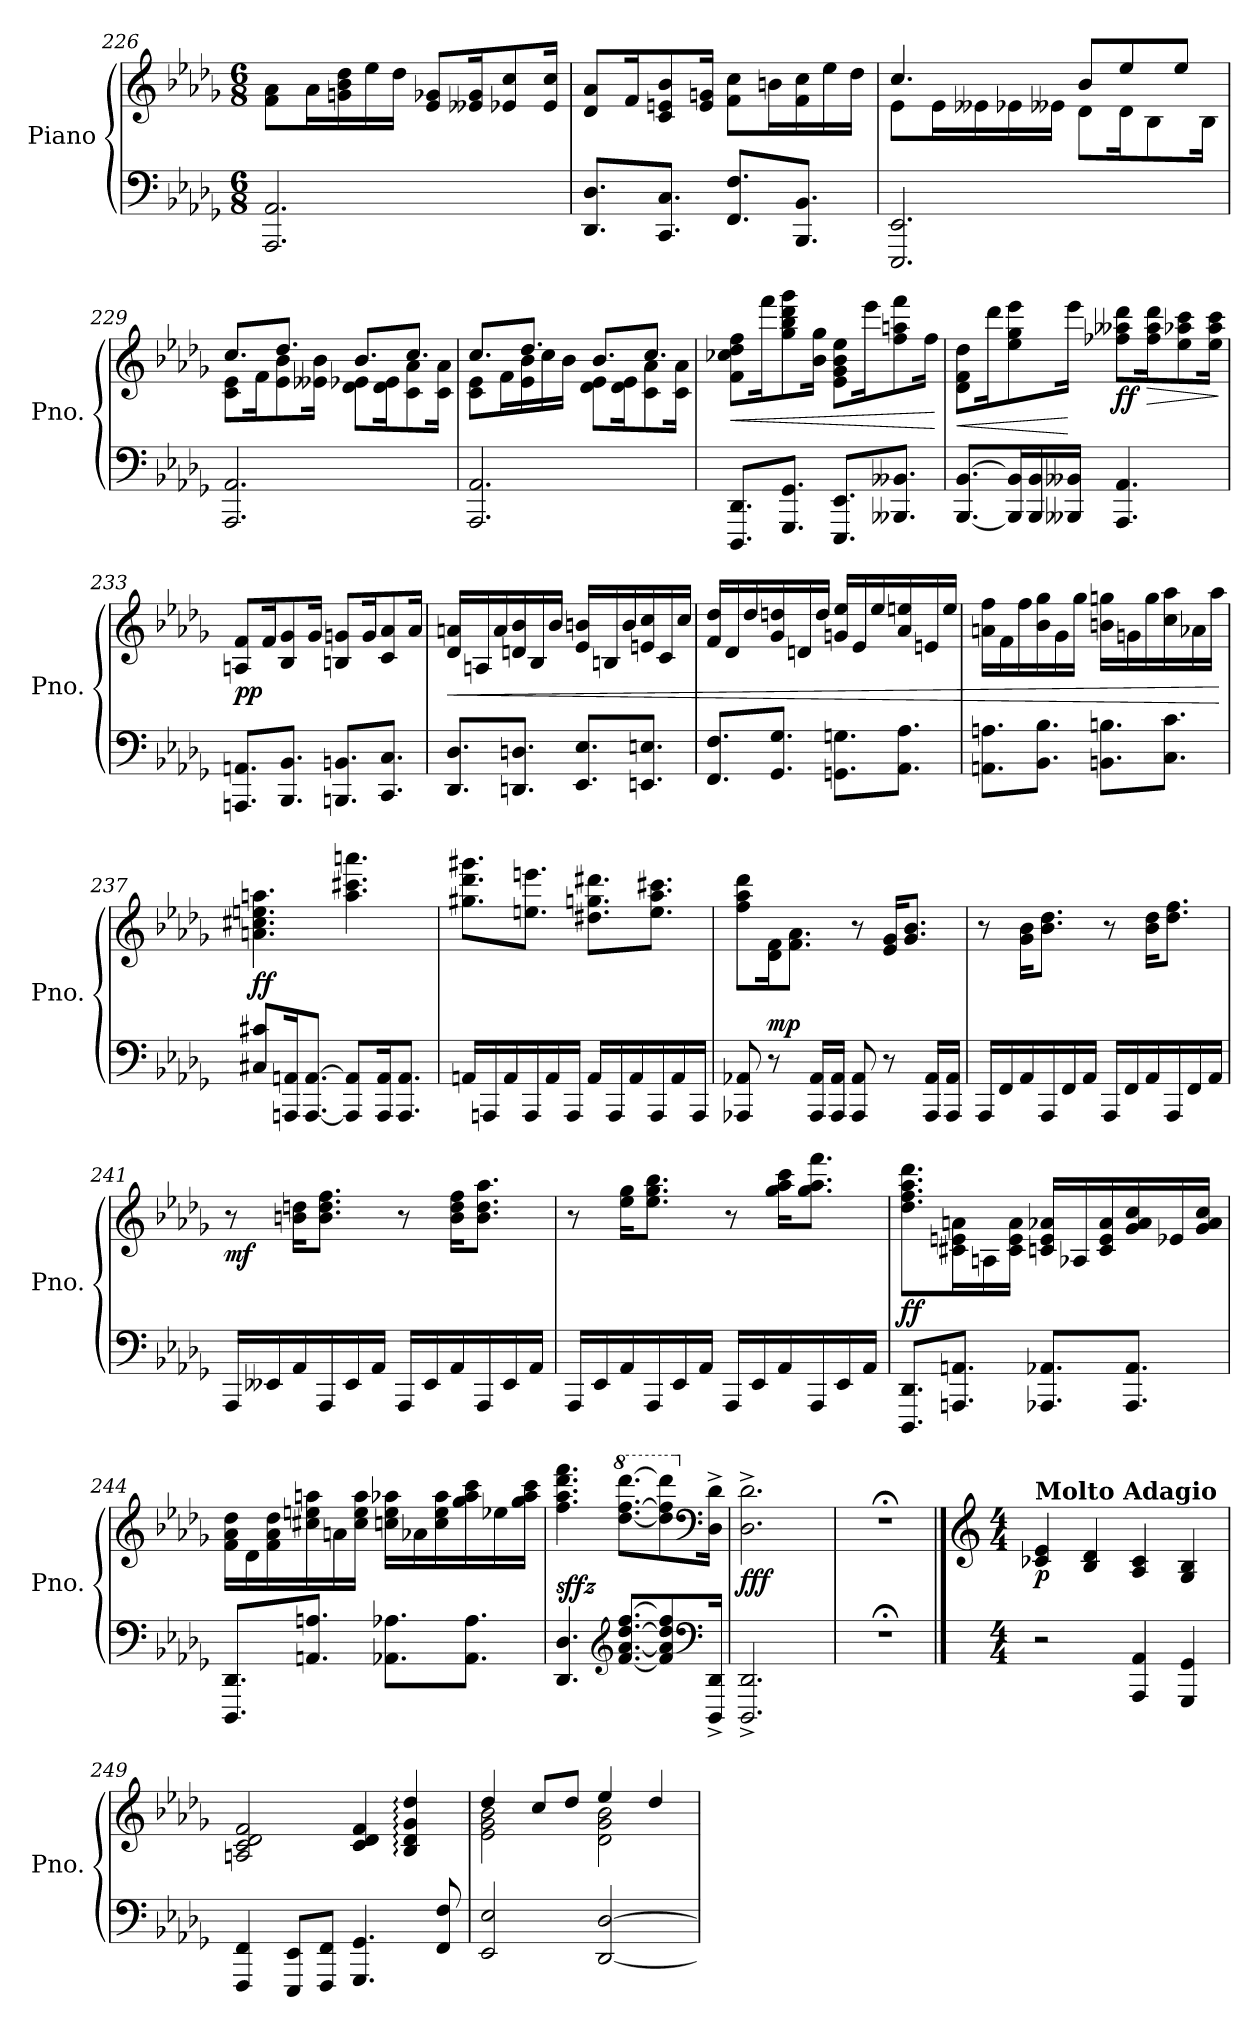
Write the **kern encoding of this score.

**kern	**kern	**dynam
*part1	*part1	*part1
*staff2	*staff1	*staff1/2
*I"Piano	*	*
*I'Pno.	*	*
!!LO:LB:g=z
*clefF4	*clefG2	*
*k[b-e-a-d-g-]	*k[b-e-a-d-g-]	*
*M6/8	*M6/8	*
=226	=226	=226
2.AAA-/ 2.AA-/	8f\ 8a-\L	.
.	16a-\L	.
.	16gn\ 16b-\ 16dd-\	.
.	16ee-\	.
.	16dd-\JJ	.
.	8e-/ 8g-X/L	.
.	16e--X/ 16g-/K	.
.	8e-X/ 8cc/	.
.	16e-/ 16cc/Jk	.
=227	=227	=227
8.DD-/ 8.D-/L	8d-/ 8a-/L	.
.	16f/K	.
8.CC/ 8.C/J	8c/ 8en/ 8b-/	.
.	16e/ 16gn/Jk	.
8.FF/ 8.F/L	8f\ 8cc\L	.
.	16bn\L	.
8.BBB-/ 8.BB-/J	16f\ 16cc\	.
.	16ee-\	.
.	16dd-\JJ	.
=228	=228	=228
*	*^	*
2.EEE-/ 2.EE-/	4.cc/	8e-\L	.
.	.	16e-\L	.
.	.	16e--X\	.
.	.	16e-X\	.
.	.	16e--X\JJ	.
.	8b-/L	8d-\L	.
.	8ee-/	16d-\K	.
.	.	8B-\	.
.	8ee-/J	.	.
.	.	16B-\Jk	.
!!LO:LB:g=z	!!
=229	=229	=229	=229
2.AAA-/ 2.AA-/	8.cc/L	8c\ 8e-\L	.
.	.	16f\K	.
.	8.dd-/J	8e-\ 8b-\	.
.	.	16e--X\ 16b-\Jk	.
.	8.b-/L	8d-\ 8e-X\L	.
.	.	16d-\ 16e-\K	.
.	8.cc/J	8c\ 8a-\	.
.	.	16c\ 16a-\Jk	.
=230	=230	=230	=230
2.AAA-/ 2.AA-/	8.cc/L	8c\ 8e-\L	.
.	.	16f\L	.
.	8.dd-/J	16e-\ 16b-\	.
.	.	16cc\	.
.	.	16b-\JJ	.
.	8.b-/L	8d-\ 8e-\L	.
.	.	16d-\ 16e-\K	.
.	8.cc/J	8c\ 8a-\	.
.	.	16c\ 16a-\Jk	.
=231	=231	=231	=231
!	!	!	!LO:HP:b
*	*v	*v	*
8.DDD-/ 8.DD-/L	8f\ 8cc-X\ 8dd-\ 8ff\L	<
.	16fff\K	.
8.GGG-/ 8.GG-/J	8gg-\ 8bb-\ 8ddd-\ 8ggg-\	.
.	16b-\ 16gg-\Jk	.
8.EEE-/ 8.EE-/L	8e-\ 8g-\ 8b-\ 8ee-\L	.
.	16eee-\K	.
8.BBB--X/ 8.BB--X/J	8ff\ 8aan\ 8fff\	.
.	16ff\Jk	.
.	.	[
!!LO:PB:g=z
=232	=232	=232
!	!	!LO:HP:b
[8.BBB-/ [8.BB-/L	8d-\ 8f\ 8dd-\L	<
.	16ddd-\K	.
16BBB-/] 16BB-/]L	8ee-\ 8gg-\ 8eee-\	.
16BBB-/ 16BB-/	.	.
16BBB--X/ 16BB--X/JJ	16eee-\Jk	[
!	!	!LO:DY:b
4.AAA-/ 4.AA-/	8ff-X\ 8aa--X\ 8ddd-\L	ff
!	!	!LO:HP:b
.	16ff-\ 16aa--\ 16ddd-\K	>
.	8ee-\ 8aa-X\ 8ccc\	.
.	16ee-\ 16aa-\ 16ccc\Jk	.
.	.	]
=233	=233	=233
!	!	!LO:DY:b
8.AAAn/ 8.AAn/L	8An/ 8f/L	pp
.	16f/K	.
8.BBB-/ 8.BB-/J	8B-/ 8g-/	.
.	16g-/Jk	.
8.BBBn/ 8.BBn/L	8Bn/ 8gn/L	.
.	16g/K	.
8.CC/ 8.C/J	8c/ 8a-/	.
.	16a-/Jk	.
=234	=234	=234
!	!	!LO:HP:b
8.DD-/ 8.D-/L	16d-/ 16an/LL	<
.	16An/	.
.	16a/	.
8.DDn/ 8.Dn/J	16dn/ 16b-/	.
.	16B-/	.
.	16b-/JJ	.
8.EE-/ 8.E-/L	16e-/ 16bn/LL	.
.	16Bn/	.
.	16b/	.
8.EEn/ 8.En/J	16en/ 16cc/	.
.	16c/	.
.	16cc/JJ	.
!!LO:LB:g=z
=235	=235	=235
8.FF/ 8.F/L	16f/ 16dd-/LL	.
.	16d-/	.
.	16dd-/	.
8.GG-/ 8.G-/J	16g-/ 16ddn/	.
.	16dn/	.
.	16dd/JJ	.
8.GGn\ 8.Gn\L	16gn/ 16ee-/LL	.
.	16e-/	.
.	16ee-/	.
8.AA-\ 8.A-\J	16a-/ 16een/	.
.	16en/	.
.	16ee/JJ	.
=236	=236	=236
8.AAn\ 8.An\L	16an\ 16ff\LL	.
.	16f\	.
.	16ff\	.
8.BB-\ 8.B-\J	16b-\ 16gg-\	.
.	16g-\	.
.	16gg-\JJ	.
8.BBn\ 8.Bn\L	16bn\ 16ggn\LL	.
.	16gn\	.
.	16gg\	.
8.C\ 8.c\J	16cc\ 16aa-\	.
.	16a-X\	.
.	16aa-\JJ	.
.	.	[
=237	=237	=237
!	!	!LO:DY:b
8C#X/ 8c#X/L	4.an\ 4.cc#X\ 4.een\ 4.aan\	ff
16AAAn/ 16AAn/K	.	.
[8.AAA/ [8.AA/J	.	.
8AAA/] 8AA/]L	4.aa\ 4.ccc#X\ 4.aaan\	.
16AAA/ 16AA/K	.	.
8.AAA/ 8.AA/J	.	.
!!LO:LB:g=z
=238	=238	=238
16AAn/LL	8.gg#X\ 8.ddd-\ 8.ggg#X\L	.
16AAAn/	.	.
16AA/	.	.
16AAA/	8.een\ 8.eeen\J	.
16AA/	.	.
16AAA/JJ	.	.
16AA/LL	8.dd#X\ 8.ggn\ 8.ddd#X\L	.
16AAA/	.	.
16AA/	.	.
16AAA/	8.ee\ 8.aa-\ 8.ccc#X\J	.
16AA/	.	.
16AAA/JJ	.	.
=239	=239	=239
8AAA-X/ 8AA-X/	8ff\ 8aa-\ 8ddd-\L	.
!	!	!LO:DY:a=2
8r	16d-\ 16f\K	mp
.	8.f\ 8.a-\J	.
16AAA-/ 16AA-/LL	.	.
16AAA-/ 16AA-/JJ	.	.
8AAA-/ 8AA-/	8r	.
8r	16e-/ 16g-/KL	.
.	8.g-/ 8.b-/J	.
16AAA-/ 16AA-/LL	.	.
16AAA-/ 16AA-/JJ	.	.
=240	=240	=240
16AAA-/LL	8r	.
16FF/	.	.
16AA-/	16g-\ 16b-\KL	.
16AAA-/	8.b-\ 8.dd-\J	.
16FF/	.	.
16AA-/JJ	.	.
16AAA-/LL	8r	.
16FF/	.	.
16AA-/	16b-\ 16dd-\KL	.
16AAA-/	8.dd-\ 8.ff\J	.
16FF/	.	.
16AA-/JJ	.	.
!!LO:LB:g=z
=241	=241	=241
!	!	!LO:DY:b
16AAA-/LL	8r	mf
16EE--X/	.	.
16AA-/	16bn\ 16ddn\KL	.
16AAA-/	8.b\ 8.dd\ 8.ff\J	.
16EE--/	.	.
16AA-/JJ	.	.
16AAA-/LL	8r	.
16EE--/	.	.
16AA-/	16b\ 16dd\ 16ff\KL	.
16AAA-/	8.b\ 8.dd\ 8.aa-\J	.
16EE--/	.	.
16AA-/JJ	.	.
=242	=242	=242
16AAA-/LL	8r	.
16EE-/	.	.
16AA-/	16ee-\ 16gg-\KL	.
16AAA-/	8.ee-\ 8.gg-\ 8.bb-\J	.
16EE-/	.	.
16AA-/JJ	.	.
16AAA-/LL	8r	.
16EE-/	.	.
16AA-/	16gg-\ 16aa-\ 16ccc\KL	.
16AAA-/	8.gg-\ 8.aa-\ 8.fff\J	.
16EE-/	.	.
16AA-/JJ	.	.
!!LO:LB:g=z
=243	=243	=243
!	!	!LO:DY:b
8.DDD-/ 8.DD-/L	8.dd-\ 8.ff\ 8.aa-\ 8.ddd-\L	ff
8.AAAn/ 8.AAn/J	16c#X\ 16en\ 16an\L	.
.	16An\	.
.	16c#\ 16e\ 16a\JJ	.
8.AAA-X/ 8.AA-X/L	16cn/ 16e/ 16a-X/LL	.
.	16A-X/	.
.	16c/ 16e/ 16a-/	.
8.AAA-/ 8.AA-/J	16g-/ 16a-/ 16cc/	.
.	16e-X/	.
.	16g-/ 16a-/ 16cc/JJ	.
=244	=244	=244
8.DDD-/ 8.DD-/L	16f\ 16a-\ 16dd-\LL	.
.	16d-\	.
.	16f\ 16a-\ 16dd-\	.
8.AAn/ 8.An/J	16cc#X\ 16een\ 16aan\	.
.	16an\	.
.	16cc#\ 16ee\ 16aa\JJ	.
8.AA-X\ 8.A-X\L	16ccn\ 16ee\ 16aa-X\LL	.
.	16a-X\	.
.	16cc\ 16ee\ 16aa-\	.
8.AA-\ 8.A-\J	16gg-\ 16aa-\ 16ccc\	.
.	16ee-X\	.
.	16gg-\ 16aa-\ 16ccc\JJ	.
!!LO:PB:g=z
=245	=245	=245
!	!	!LO:DY:a=2
4.DD-/ 4.D-/	4.ff\ 4.aa-\ 4.ddd-\ 4.fff\	sffz
*clefG2	*	*
*	*8va	*
[8.f/ [8.a-/ [8.dd-/ [8.ff/L	[8.ddd-\ [8.fff\ [8.dddd-\L	.
8f/] 8a-/] 8dd-/] 8ff/]	8ddd-\] 8fff\] 8dddd-\]	.
*clefF4	*clefF4	*
*	*X8va	*
16DDD-/^ 16DD-/^Jk	16D-\^ 16d-\^Jk	.
=246	=246	=246
!	!	!LO:DY:b
2.DDD-/^ 2.DD-/^	2.D-\^ 2.d-\^	fff
=247	=247	=247
2.r;<	2.r;<	.
==248	==248	==248
*	*clefG2	*
*M4/4	*M4/4	*
*	*MM50	*
!	!LO:TX:a:B:t=Molto Adagio	!
!	!	!LO:DY:b
2r	4c-X/ 4e-/	p
.	4B-/ 4d-/	.
4AAA-/ 4AA-/	4A-/ 4c-/	.
4GGG-/ 4GG-/	4G-/ 4B-/	.
=249	=249	=249
4FFF/ 4FF/	2An/ 2c/ 2d-/ 2f/	.
8EEE-/ 8EE-/L	.	.
8FFF/ 8FF/J	.	.
4.GGG-/ 4.GG-/	4c/ 4d-/ 4f/	.
.	4B-/: 4d-/: 4g-/: 4dd-/:	.
8FF/ 8F/	.	.
=250	=250	=250
*	*^	*
2EE-/ 2E-/	4dd-/	2e-\ 2g-\ 2b-\	.
.	8cc/L	.	.
.	8dd-/J	.	.
[2DD-/ [2D-/	4ee-/	2d-\ 2g-\ 2b-\	.
.	4dd-/	.	.
*	*v	*v	*
=	=	=
*-	*-	*-
